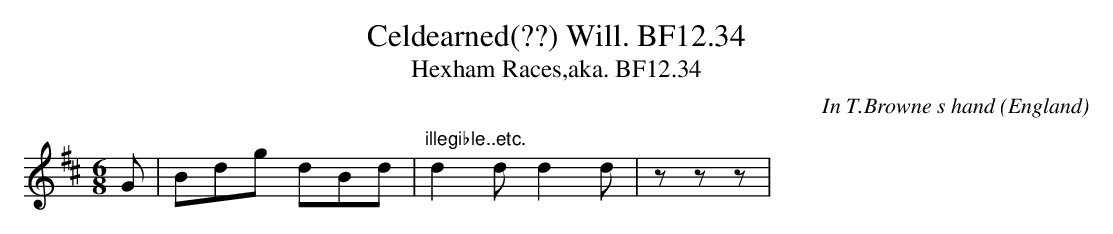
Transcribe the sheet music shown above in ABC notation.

X:1
T:Celdearned(??) Will. BF12.34
T:Hexham Races,aka. BF12.34
C:In T.Brownes hand
M:6/8
O:England
K:D
G|Bdg dBd|"illegible..etc."d2dd2d|zzz|
